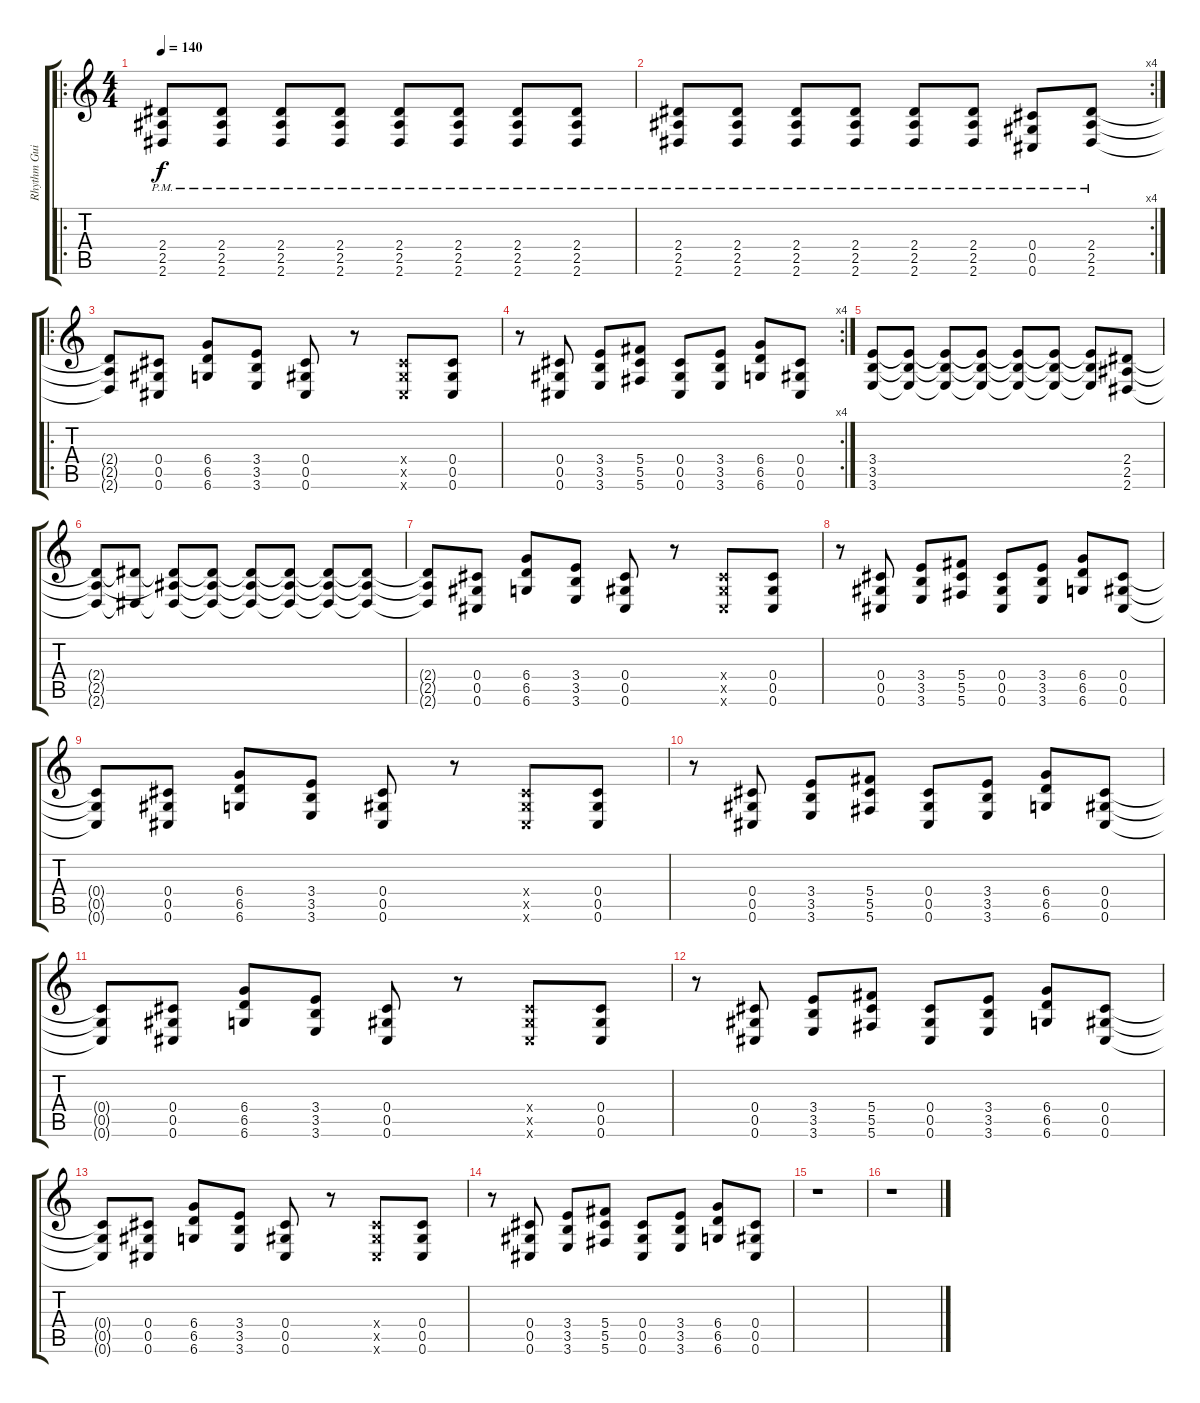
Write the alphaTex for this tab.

\track ("Rhythm Guitar" "Rhythm Gui") {instrument distortionguitar}
\staff {score tabs}
\tuning (Eb4 Bb3 Gb3 Db3 Ab2 Db2) {hide}
\ro
\ts (4 4)
\tempo 140
\clef g2
\ks c
(2.4{pm} 2.5 2.6).8{dy f} (2.4{pm} 2.5 2.6).8 (2.4{pm} 2.5 2.6).8 (2.4{pm} 2.5 2.6).8 (2.4{pm} 2.5 2.6).8 (2.4{pm} 2.5 2.6).8 (2.4{pm} 2.5 2.6).8 (2.4{pm} 2.5 2.6).8 |
\rc 4
(2.4{pm} 2.5 2.6).8 (2.4{pm} 2.5 2.6).8 (2.4{pm} 2.5 2.6).8 (2.4{pm} 2.5 2.6).8 (2.4{pm} 2.5 2.6).8 (2.4{pm} 2.5 2.6).8 (0.4{pm} 0.5 0.6).8 (2.4{pm} 2.5 2.6).8 |
\ro
(2.4{t} 2.5{t} 2.6{t}).8 (0.4 0.5 0.6).8 (6.4 6.5 6.6).8 (3.4 3.5 3.6).8 (0.4 0.5 0.6).8 r.8 (0.4{x} 0.5{x} 0.6{x}).8 (0.4 0.5 0.6).8 |
\rc 4
r.8 (0.4 0.5 0.6).8 (3.4 3.5 3.6).8 (5.4 5.5 5.6).8 (0.4 0.5 0.6).8 (3.4 3.5 3.6).8 (6.4 6.5 6.6).8 (0.4 0.5 0.6).8 |
(3.4 3.5 3.6).8 (3.4{t} 3.5{t} 3.6{t}).8 (3.4{t} 3.5{t} 3.6{t}).8 (3.4{t} 3.5{t} 3.6{t}).8 (3.4{t} 3.5{t} 3.6{t}).8 (3.4{t} 3.5{t} 3.6{t}).8 (3.4{t} 3.5{t} 3.6{t}).8 (2.4 2.5 2.6).8 |
(2.4{t} 2.5{t} 2.6{t}).8 (2.4{t} 2.6{t}).8 (2.4{t} 2.5{t} 2.6{t}).8 (2.4{t} 2.5{t} 2.6{t}).8 (2.4{t} 2.5{t} 2.6{t}).8 (2.4{t} 2.5{t} 2.6{t}).8 (2.4{t} 2.5{t} 2.6{t}).8 (2.4{t} 2.5{t} 2.6{t}).8 |
(2.4{t} 2.5{t} 2.6{t}).8 (0.4 0.5 0.6).8 (6.4 6.5 6.6).8 (3.4 3.5 3.6).8 (0.4 0.5 0.6).8 r.8 (0.4{x} 0.5{x} 0.6{x}).8 (0.4 0.5 0.6).8 |
r.8 (0.4 0.5 0.6).8 (3.4 3.5 3.6).8 (5.4 5.5 5.6).8 (0.4 0.5 0.6).8 (3.4 3.5 3.6).8 (6.4 6.5 6.6).8 (0.4 0.5 0.6).8 |
(0.4{t} 0.5{t} 0.6{t}).8 (0.4 0.5 0.6).8 (6.4 6.5 6.6).8 (3.4 3.5 3.6).8 (0.4 0.5 0.6).8 r.8 (0.4{x} 0.5{x} 0.6{x}).8 (0.4 0.5 0.6).8 |
r.8 (0.4 0.5 0.6).8 (3.4 3.5 3.6).8 (5.4 5.5 5.6).8 (0.4 0.5 0.6).8 (3.4 3.5 3.6).8 (6.4 6.5 6.6).8 (0.4 0.5 0.6).8 |
(0.4{t} 0.5{t} 0.6{t}).8 (0.4 0.5 0.6).8 (6.4 6.5 6.6).8 (3.4 3.5 3.6).8 (0.4 0.5 0.6).8 r.8 (0.4{x} 0.5{x} 0.6{x}).8 (0.4 0.5 0.6).8 |
r.8 (0.4 0.5 0.6).8 (3.4 3.5 3.6).8 (5.4 5.5 5.6).8 (0.4 0.5 0.6).8 (3.4 3.5 3.6).8 (6.4 6.5 6.6).8 (0.4 0.5 0.6).8 |
(0.4{t} 0.5{t} 0.6{t}).8 (0.4 0.5 0.6).8 (6.4 6.5 6.6).8 (3.4 3.5 3.6).8 (0.4 0.5 0.6).8 r.8 (0.4{x} 0.5{x} 0.6{x}).8 (0.4 0.5 0.6).8 |
r.8 (0.4 0.5 0.6).8 (3.4 3.5 3.6).8 (5.4 5.5 5.6).8 (0.4 0.5 0.6).8 (3.4 3.5 3.6).8 (6.4 6.5 6.6).8 (0.4 0.5 0.6).8 |
r.1 |
r.1
